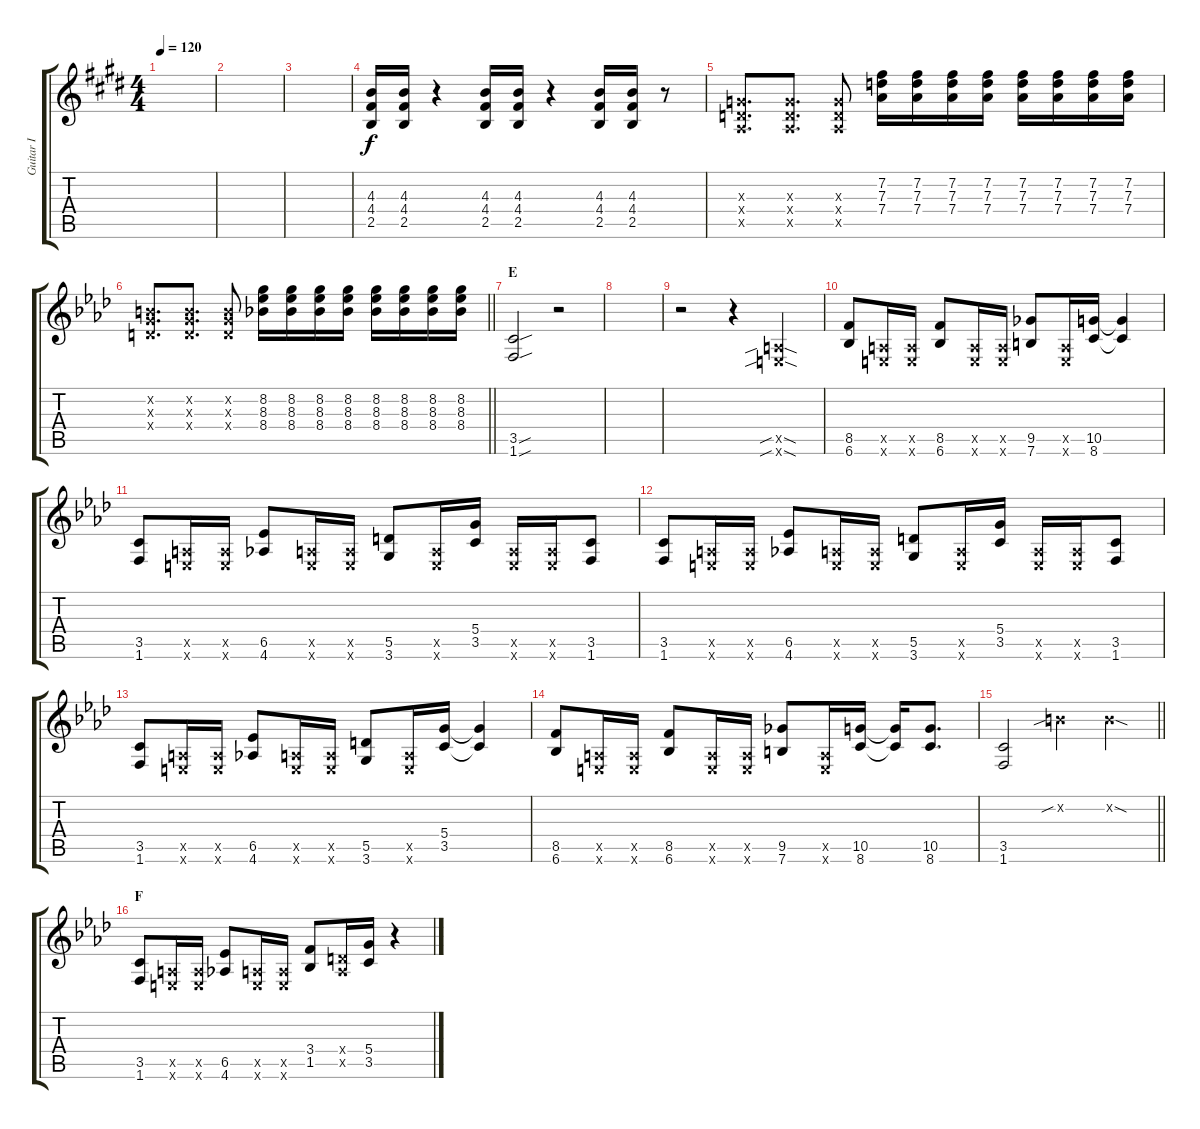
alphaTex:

\track ("Guitar I" "Guitar I") {instrument distortionguitar}
\staff {score tabs}
\tuning (E4 B3 G3 D3 A2 E2) {hide}
\ts (4 4)
\tempo 120
\clef g2
\ks e
|
|
|
(4.3 4.4 2.5).16 (4.3 4.4 2.5).16 r.4 (4.3 4.4 2.5).16 (4.3 4.4 2.5).16 r.4 (4.3 4.4 2.5).16 (4.3 4.4 2.5).16 r.8 |
(0.3{x} 0.4{x} 0.5{x}).8{d} (0.3{x} 0.4{x} 0.5{x}).8{d} (0.3{x} 0.4{x} 0.5{x}).8 (7.2 7.3 7.4).16 (7.2 7.3 7.4).16 (7.2 7.3 7.4).16 (7.2 7.3 7.4).16 (7.2 7.3 7.4).16 (7.2 7.3 7.4).16 (7.2 7.3 7.4).16 (7.2 7.3 7.4).16 |
\barLineRight lightlight
\ks ab
(0.2{x} 0.3{x} 0.4{x}).8{d} (0.2{x} 0.3{x} 0.4{x}).8{d} (0.2{x} 0.3{x} 0.4{x}).8 (8.2 8.3 8.4).16 (8.2 8.3 8.4).16 (8.2 8.3 8.4).16 (8.2 8.3 8.4).16 (8.2 8.3 8.4).16 (8.2 8.3 8.4).16 (8.2 8.3 8.4).16 (8.2 8.3 8.4).16 |
\section ("" "E")
(3.5{sou} 1.6{sou}).2 r.2 |
|
r.2 r.4 (0.5{sib sod x} 0.6{sib sod x}).4 |
(8.5 6.6).8 (0.5{x} 0.6{x}).16 (0.5{x} 0.6{x}).16 (8.5 6.6).8 (0.5{x} 0.6{x}).16 (0.5{x} 0.6{x}).16 (9.5 7.6).8 (0.5{x} 0.6{x}).16 (10.5 8.6).16 (10.5{t} 8.6{t}).4 |
(3.5 1.6).8 (0.5{x} 0.6{x}).16 (0.5{x} 0.6{x}).16 (6.5 4.6).8 (0.5{x} 0.6{x}).16 (0.5{x} 0.6{x}).16 (5.5 3.6).8 (0.5{x} 0.6{x}).16 (5.4 3.5).16 (0.5{x} 0.6{x}).16 (0.5{x} 0.6{x}).16 (3.5 1.6).8 |
(3.5 1.6).8 (0.5{x} 0.6{x}).16 (0.5{x} 0.6{x}).16 (6.5 4.6).8 (0.5{x} 0.6{x}).16 (0.5{x} 0.6{x}).16 (5.5 3.6).8 (0.5{x} 0.6{x}).16 (5.4 3.5).16 (0.5{x} 0.6{x}).16 (0.5{x} 0.6{x}).16 (3.5 1.6).8 |
(3.5 1.6).8 (0.5{x} 0.6{x}).16 (0.5{x} 0.6{x}).16 (6.5 4.6).8 (0.5{x} 0.6{x}).16 (0.5{x} 0.6{x}).16 (5.5 3.6).8 (0.5{x} 0.6{x}).16 (5.4 3.5).16 (5.4{t} 3.5{t}).4 |
(8.5 6.6).8 (0.5{x} 0.6{x}).16 (0.5{x} 0.6{x}).16 (8.5 6.6).8 (0.5{x} 0.6{x}).16 (0.5{x} 0.6{x}).16 (9.5 7.6).8 (0.5{x} 0.6{x}).16 (10.5 8.6).16 (10.5{t} 8.6{t}).16 (10.5 8.6).8{d} |
\barLineRight lightlight
(3.5 1.6).2 0.2{sib x}.4 0.2{sod x}.4 |
\section ("" "F")
(3.5 1.6).8 (0.5{x} 0.6{x}).16 (0.5{x} 0.6{x}).16 (6.5 4.6).8 (0.5{x} 0.6{x}).16 (0.5{x} 0.6{x}).16 (3.4 1.5).8 (0.4{x} 0.5{x}).16 (5.4 3.5).16 r.4
